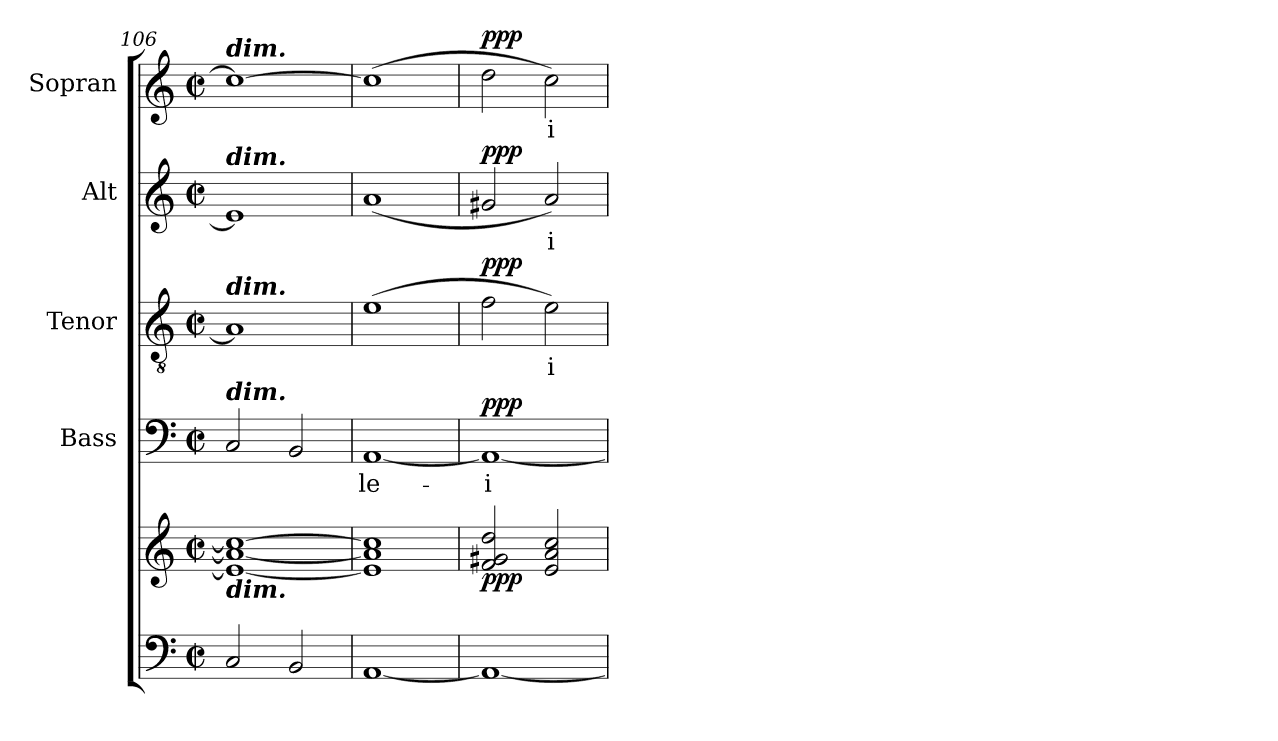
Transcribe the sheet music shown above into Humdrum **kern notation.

**kern	**kern	**dynam	**kern	**text	**dynam	**kern	**text	**dynam	**kern	**text	**dynam	**kern	**text	**dynam
*part5	*part5	*part5	*part4	*part4	*part4	*part3	*part3	*part3	*part2	*part2	*part2	*part1	*part1	*part1
*staff6	*staff5	*staff5/6	*staff4	*staff4	*staff4	*staff3	*staff3	*staff3	*staff2	*staff2	*staff2	*staff1	*staff1	*staff1
*	*	*	*I"Bass	*	*	*I"Tenor	*	*	*I"Alt	*	*	*I"Sopran	*	*
*	*	*	*I'B.	*	*	*I'T.	*	*	*I'A.	*	*	*I'S.	*	*
*clefF4	*clefG2	*	*clefF4	*	*	*clefGv2	*	*	*clefG2	*	*	*clefG2	*	*
*k[]	*k[]	*	*k[]	*	*	*k[]	*	*	*k[]	*	*	*k[]	*	*
*C:	*C:	*	*C:	*	*	*C:	*	*	*C:	*	*	*C:	*	*
*M2/2	*M2/2	*	*M2/2	*	*	*M2/2	*	*	*M2/2	*	*	*M2/2	*	*
*met(c|)	*met(c|)	*	*met(c|)	*	*	*met(c|)	*	*	*met(c|)	*	*	*met(c|)	*	*
=106	=106	=106	=106	=106	=106	=106	=106	=106	=106	=106	=106	=106	=106	=106
!	!	!	!	!	!	!	!	!	!	!	!	!LO:TX:a:Bi:t=dim.	!	!
!	!	!	!	!	!	!	!	!	!LO:TX:a:Bi:t=dim.	!	!	!	!	!
!	!	!	!	!	!	!LO:TX:a:Bi:t=dim.	!	!	!	!	!	!	!	!
!	!	!	!LO:TX:a:Bi:t=dim.	!	!	!	!	!	!	!	!	!	!	!
!	!LO:TX:b:Bi:t=dim.	!	!	!	!	!	!	!	!	!	!	!	!	!
2C/	1e_ 1a_ 1cc_	.	2C/	.	.	1A]	.	.	1e]	.	.	1cc_	.	.
2BB/	.	.	2BB/	.	.	.	.	.	.	.	.	.	.	.
=107	=107	=107	=107	=107	=107	=107	=107	=107	=107	=107	=107	=107	=107	=107
!	!	!	!	!LO:LY:b	!	!	!	!	!	!	!	!	!	!
[1AA	1e] 1a] 1cc]	.	[1AA	-le-	.	(>1e	.	.	(<1a	.	.	(>1cc]	.	.
=108	=108	=108	=108	=108	=108	=108	=108	=108	=108	=108	=108	=108	=108	=108
!	!	!LO:DY:b	!	!LO:LY:b	!LO:DY:a	!	!	!LO:DY:a	!	!	!LO:DY:a	!	!	!LO:DY:a
1AA_	2f/ 2g#X/ 2dd/	ppp	1AA_	-i-	ppp	2f\	.	ppp	2g#X/	.	ppp	2dd\	.	ppp
!	!	!	!	!	!	!	!LO:LY:b	!	!	!LO:LY:b	!	!	!LO:LY:b	!
.	2e/ 2a/ 2cc/	.	.	.	.	2e\)	-i-	.	2a/)	-i-	.	2cc\)	-i-	.
=	=	=	=	=	=	=	=	=	=	=	=	=	=	=
*-	*-	*-	*-	*-	*-	*-	*-	*-	*-	*-	*-	*-	*-	*-
